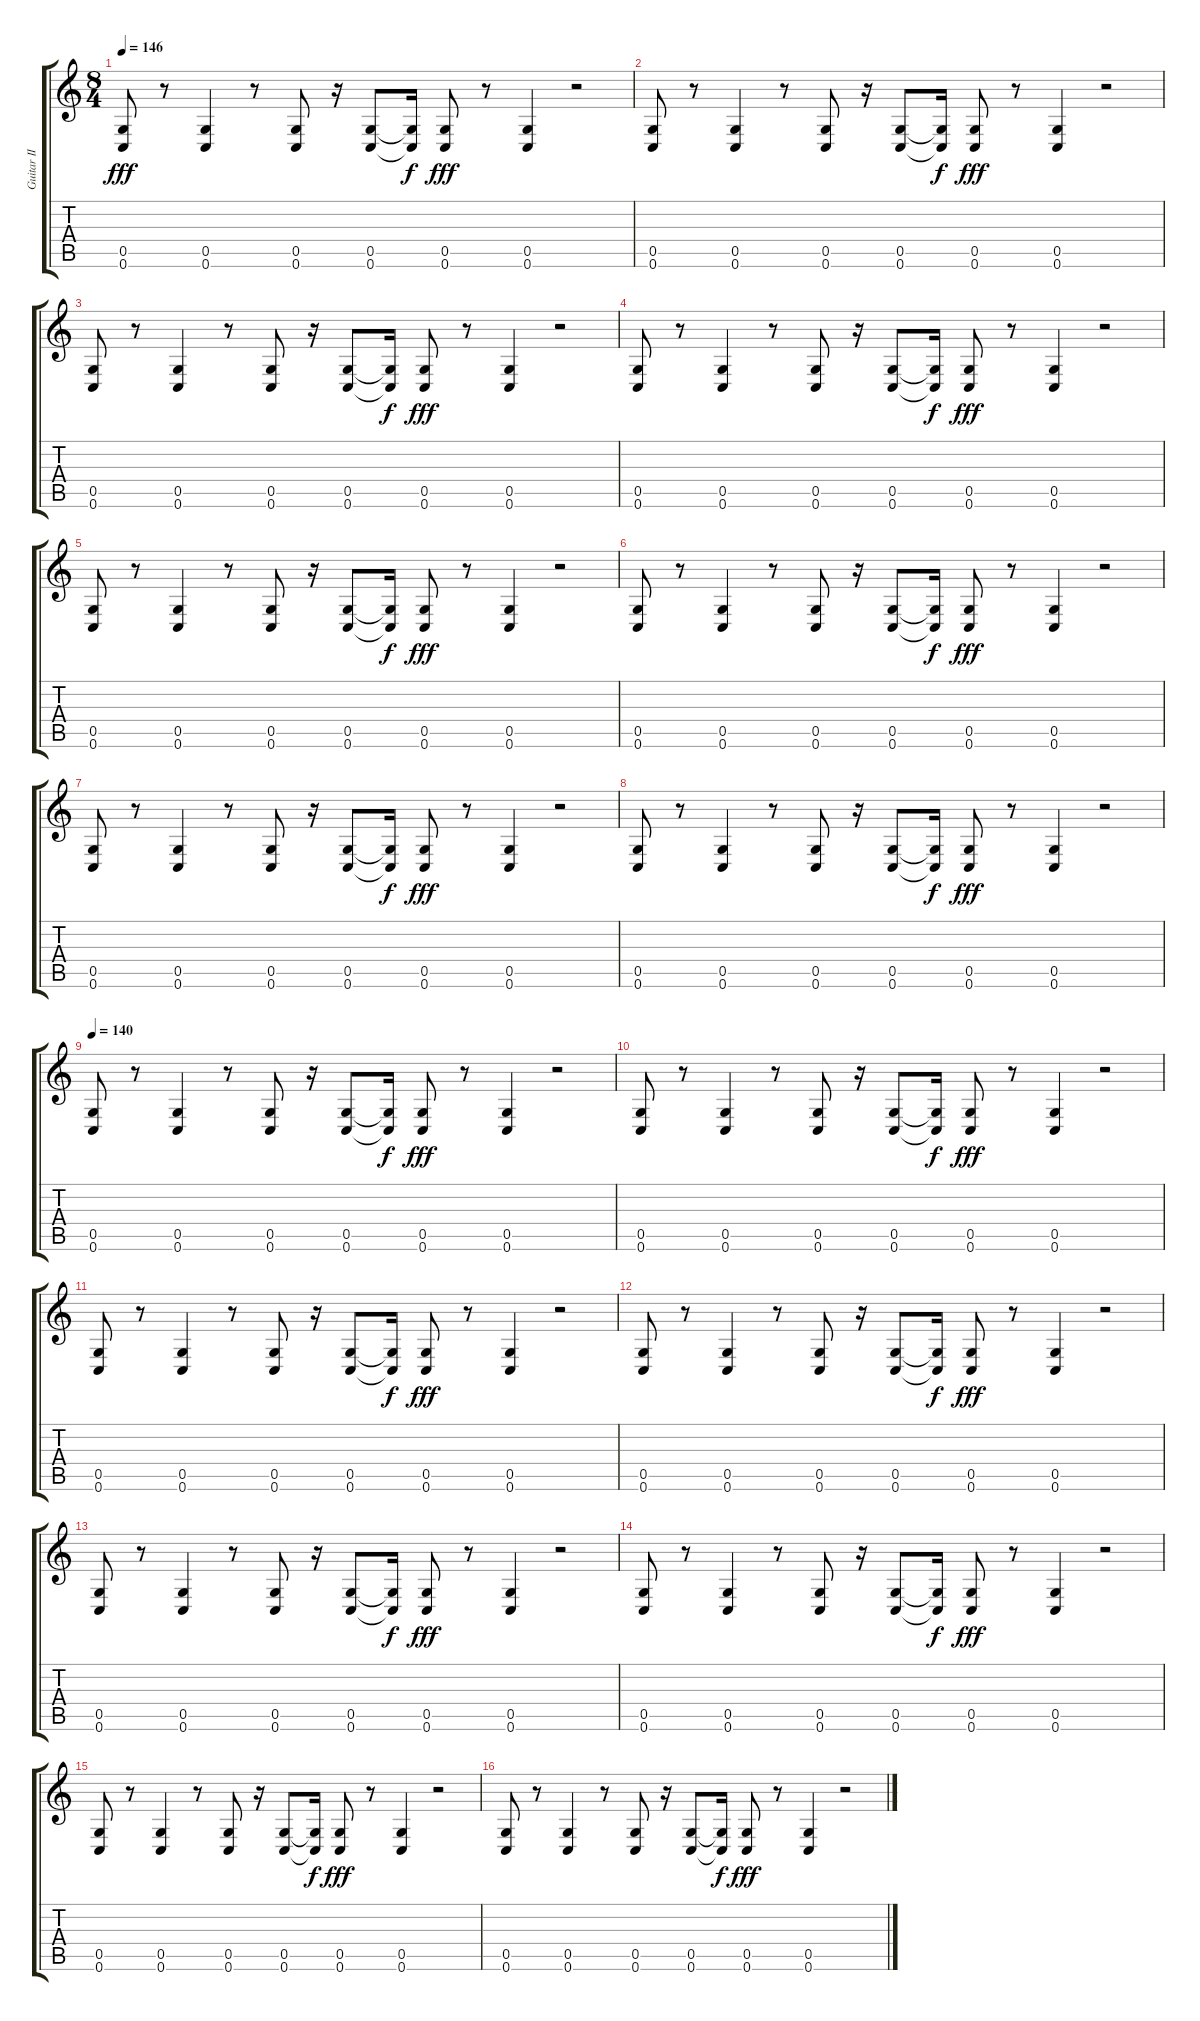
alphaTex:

\track ("Guitar II" "Guitar II") {instrument distortionguitar}
\staff {score tabs}
\tuning (D4 A3 F3 C3 G2 C2) {hide}
\ts (8 4)
\tempo 146
\clef g2
\ks c
(0.5 0.6).8{dy fff instrument distortionguitar} r.8 (0.5 0.6).4 r.8 (0.5 0.6).8 r.16 (0.5 0.6).8 (0.5{t} 0.6{t}).16{dy f} (0.5 0.6).8{dy fff} r.8 (0.5 0.6).4 r.2 |
(0.5 0.6).8 r.8 (0.5 0.6).4 r.8 (0.5 0.6).8 r.16 (0.5 0.6).8 (0.5{t} 0.6{t}).16{dy f} (0.5 0.6).8{dy fff} r.8 (0.5 0.6).4 r.2 |
(0.5 0.6).8 r.8 (0.5 0.6).4 r.8 (0.5 0.6).8 r.16 (0.5 0.6).8 (0.5{t} 0.6{t}).16{dy f} (0.5 0.6).8{dy fff} r.8 (0.5 0.6).4 r.2 |
(0.5 0.6).8 r.8 (0.5 0.6).4 r.8 (0.5 0.6).8 r.16 (0.5 0.6).8 (0.5{t} 0.6{t}).16{dy f} (0.5 0.6).8{dy fff} r.8 (0.5 0.6).4 r.2 |
(0.5 0.6).8 r.8 (0.5 0.6).4 r.8 (0.5 0.6).8 r.16 (0.5 0.6).8 (0.5{t} 0.6{t}).16{dy f} (0.5 0.6).8{dy fff} r.8 (0.5 0.6).4 r.2 |
(0.5 0.6).8 r.8 (0.5 0.6).4 r.8 (0.5 0.6).8 r.16 (0.5 0.6).8 (0.5{t} 0.6{t}).16{dy f} (0.5 0.6).8{dy fff} r.8 (0.5 0.6).4 r.2 |
(0.5 0.6).8 r.8 (0.5 0.6).4 r.8 (0.5 0.6).8 r.16 (0.5 0.6).8 (0.5{t} 0.6{t}).16{dy f} (0.5 0.6).8{dy fff} r.8 (0.5 0.6).4 r.2 |
(0.5 0.6).8 r.8 (0.5 0.6).4 r.8 (0.5 0.6).8 r.16 (0.5 0.6).8 (0.5{t} 0.6{t}).16{dy f} (0.5 0.6).8{dy fff} r.8 (0.5 0.6).4 r.2 |
\tempo 140
(0.5 0.6).8 r.8 (0.5 0.6).4 r.8 (0.5 0.6).8 r.16 (0.5 0.6).8 (0.5{t} 0.6{t}).16{dy f} (0.5 0.6).8{dy fff} r.8 (0.5 0.6).4 r.2 |
(0.5 0.6).8 r.8 (0.5 0.6).4 r.8 (0.5 0.6).8 r.16 (0.5 0.6).8 (0.5{t} 0.6{t}).16{dy f} (0.5 0.6).8{dy fff} r.8 (0.5 0.6).4 r.2 |
(0.5 0.6).8 r.8 (0.5 0.6).4 r.8 (0.5 0.6).8 r.16 (0.5 0.6).8 (0.5{t} 0.6{t}).16{dy f} (0.5 0.6).8{dy fff} r.8 (0.5 0.6).4 r.2 |
(0.5 0.6).8 r.8 (0.5 0.6).4 r.8 (0.5 0.6).8 r.16 (0.5 0.6).8 (0.5{t} 0.6{t}).16{dy f} (0.5 0.6).8{dy fff} r.8 (0.5 0.6).4 r.2 |
(0.5 0.6).8 r.8 (0.5 0.6).4 r.8 (0.5 0.6).8 r.16 (0.5 0.6).8 (0.5{t} 0.6{t}).16{dy f} (0.5 0.6).8{dy fff} r.8 (0.5 0.6).4 r.2 |
(0.5 0.6).8 r.8 (0.5 0.6).4 r.8 (0.5 0.6).8 r.16 (0.5 0.6).8 (0.5{t} 0.6{t}).16{dy f} (0.5 0.6).8{dy fff} r.8 (0.5 0.6).4 r.2 |
(0.5 0.6).8 r.8 (0.5 0.6).4 r.8 (0.5 0.6).8 r.16 (0.5 0.6).8 (0.5{t} 0.6{t}).16{dy f} (0.5 0.6).8{dy fff} r.8 (0.5 0.6).4 r.2 |
(0.5 0.6).8 r.8 (0.5 0.6).4 r.8 (0.5 0.6).8 r.16 (0.5 0.6).8 (0.5{t} 0.6{t}).16{dy f} (0.5 0.6).8{dy fff} r.8 (0.5 0.6).4 r.2
